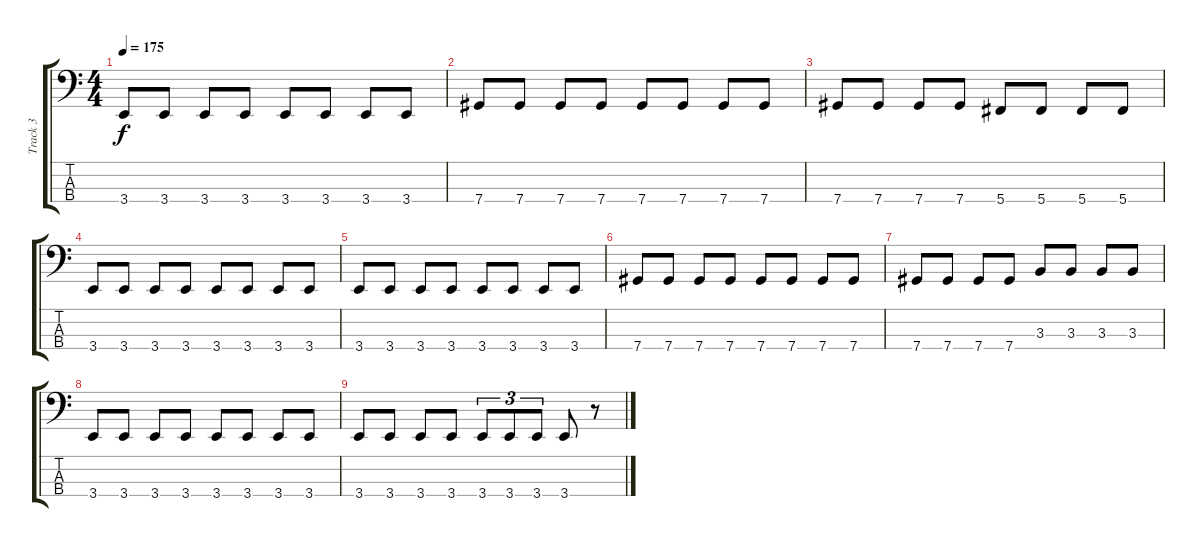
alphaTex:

\track ("Track 3" "Track 3") {instrument electricbasspick}
\staff {score tabs}
\tuning (Gb2 Db2 Ab1 Db1) {hide}
\ts (4 4)
\tempo 175
\clef f4
\ks c
3.4.8{dy f} 3.4.8 3.4.8 3.4.8 3.4.8 3.4.8 3.4.8 3.4.8 |
7.4.8 7.4.8 7.4.8 7.4.8 7.4.8 7.4.8 7.4.8 7.4.8 |
7.4.8 7.4.8 7.4.8 7.4.8 5.4.8 5.4.8 5.4.8 5.4.8 |
3.4.8 3.4.8 3.4.8 3.4.8 3.4.8 3.4.8 3.4.8 3.4.8 |
3.4.8 3.4.8 3.4.8 3.4.8 3.4.8 3.4.8 3.4.8 3.4.8 |
7.4.8 7.4.8 7.4.8 7.4.8 7.4.8 7.4.8 7.4.8 7.4.8 |
7.4.8 7.4.8 7.4.8 7.4.8 3.3.8 3.3.8 3.3.8 3.3.8 |
3.4.8 3.4.8 3.4.8 3.4.8 3.4.8 3.4.8 3.4.8 3.4.8 |
3.4.8 3.4.8 3.4.8 3.4.8 3.4.8{tu (3 2)} 3.4.8{tu (3 2)} 3.4.8{tu (3 2)} 3.4.8 r.8
